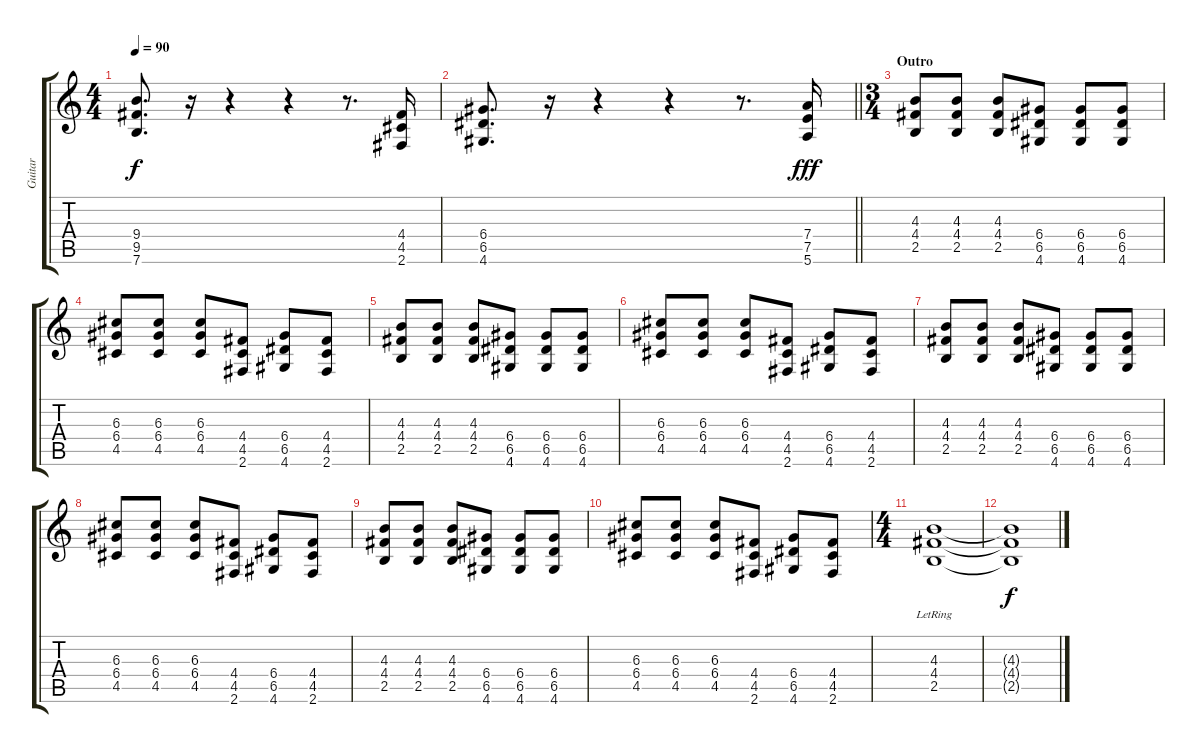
\track ("Guitar" "Guitar") {instrument overdrivenguitar}
\staff {score tabs}
\tuning (E4 B3 G3 D3 A2 E2) {hide}
\ts (4 4)
\tempo 90
\clef g2
\ks c
(9.4 9.5 7.6).8{d dy f} r.16 r.4 r.4 r.8{d} (4.4 4.5 2.6).16 |
\barLineRight lightlight
(6.4 6.5 4.6).8{d} r.16 r.4 r.4 r.8{d} (7.4 7.5 5.6).16{dy fff} |
\ts (3 4)
\section ("" "Outro")
(4.3 4.4 2.5).8 (4.3 4.4 2.5).8 (4.3 4.4 2.5).8 (6.4 6.5 4.6).8 (6.4 6.5 4.6).8 (6.4 6.5 4.6).8 |
(6.3 6.4 4.5).8 (6.3 6.4 4.5).8 (6.3 6.4 4.5).8 (4.4 4.5 2.6).8 (6.4 6.5 4.6).8 (4.4 4.5 2.6).8 |
(4.3 4.4 2.5).8 (4.3 4.4 2.5).8 (4.3 4.4 2.5).8 (6.4 6.5 4.6).8 (6.4 6.5 4.6).8 (6.4 6.5 4.6).8 |
(6.3 6.4 4.5).8 (6.3 6.4 4.5).8 (6.3 6.4 4.5).8 (4.4 4.5 2.6).8 (6.4 6.5 4.6).8 (4.4 4.5 2.6).8 |
(4.3 4.4 2.5).8 (4.3 4.4 2.5).8 (4.3 4.4 2.5).8 (6.4 6.5 4.6).8 (6.4 6.5 4.6).8 (6.4 6.5 4.6).8 |
(6.3 6.4 4.5).8 (6.3 6.4 4.5).8 (6.3 6.4 4.5).8 (4.4 4.5 2.6).8 (6.4 6.5 4.6).8 (4.4 4.5 2.6).8 |
(4.3 4.4 2.5).8 (4.3 4.4 2.5).8 (4.3 4.4 2.5).8 (6.4 6.5 4.6).8 (6.4 6.5 4.6).8 (6.4 6.5 4.6).8 |
(6.3 6.4 4.5).8 (6.3 6.4 4.5).8 (6.3 6.4 4.5).8 (4.4 4.5 2.6).8 (6.4 6.5 4.6).8 (4.4 4.5 2.6).8 |
\ts (4 4)
(4.3{lr} 4.4 2.5).1 |
(4.3{t} 4.4{t} 2.5{t}).1{dy f}
